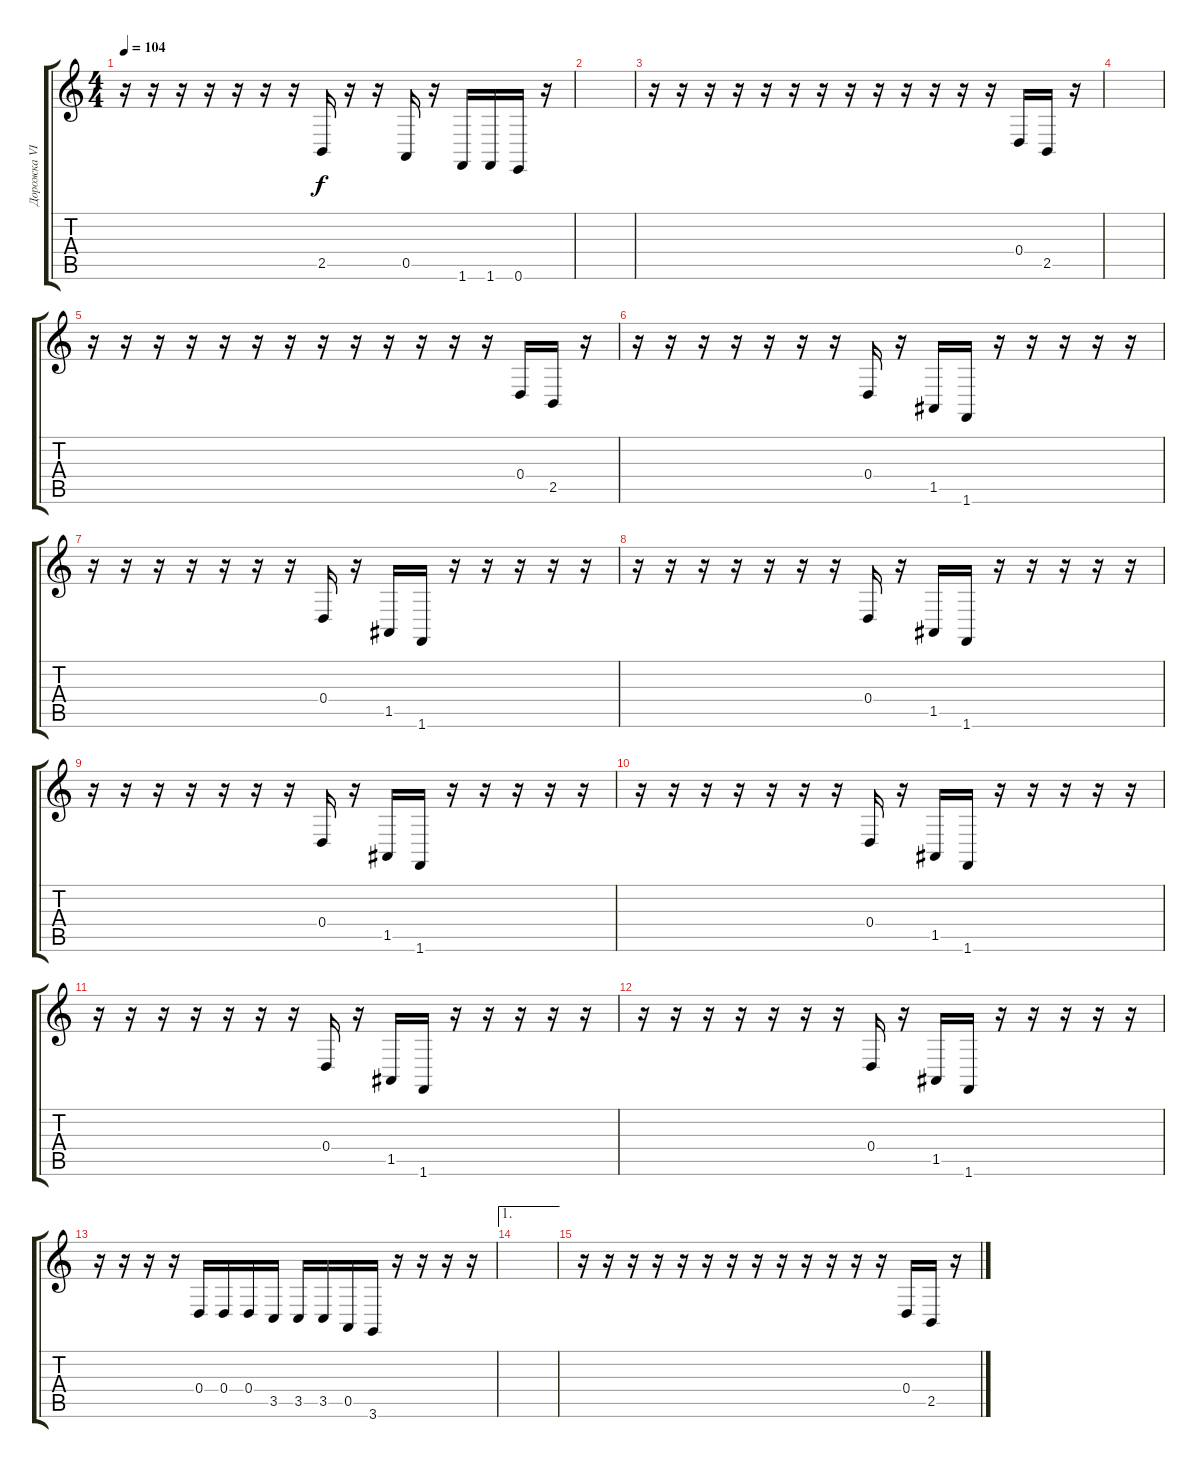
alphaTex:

\track ("Дорожка VI" "Дорожка VI") {instrument melodictom}
\staff {score tabs}
\tuning (E4 B3 G3 D3 A2 E2) {hide}
\ts (4 4)
\tempo 104
\clef g2
\ks c
r.16{dy f} r.16 r.16 r.16 r.16 r.16 r.16 2.5.16 r.16 r.16 0.5.16 r.16 1.6.16 1.6.16 0.6.16 r.16 |
|
r.16 r.16 r.16 r.16 r.16 r.16 r.16 r.16 r.16 r.16 r.16 r.16 r.16 0.4.16 2.5.16 r.16 |
|
r.16 r.16 r.16 r.16 r.16 r.16 r.16 r.16 r.16 r.16 r.16 r.16 r.16 0.4.16 2.5.16 r.16 |
r.16 r.16 r.16 r.16 r.16 r.16 r.16 0.4.16 r.16 1.5.16 1.6.16 r.16 r.16 r.16 r.16 r.16 |
r.16 r.16 r.16 r.16 r.16 r.16 r.16 0.4.16 r.16 1.5.16 1.6.16 r.16 r.16 r.16 r.16 r.16 |
r.16 r.16 r.16 r.16 r.16 r.16 r.16 0.4.16 r.16 1.5.16 1.6.16 r.16 r.16 r.16 r.16 r.16 |
r.16 r.16 r.16 r.16 r.16 r.16 r.16 0.4.16 r.16 1.5.16 1.6.16 r.16 r.16 r.16 r.16 r.16 |
r.16 r.16 r.16 r.16 r.16 r.16 r.16 0.4.16 r.16 1.5.16 1.6.16 r.16 r.16 r.16 r.16 r.16 |
r.16 r.16 r.16 r.16 r.16 r.16 r.16 0.4.16 r.16 1.5.16 1.6.16 r.16 r.16 r.16 r.16 r.16 |
r.16 r.16 r.16 r.16 r.16 r.16 r.16 0.4.16 r.16 1.5.16 1.6.16 r.16 r.16 r.16 r.16 r.16 |
r.16 r.16 r.16 r.16 0.4.16 0.4.16 0.4.16 3.5.16 3.5.16 3.5.16 0.5.16 3.6.16 r.16 r.16 r.16 r.16 |
\ae 1
|
r.16 r.16 r.16 r.16 r.16 r.16 r.16 r.16 r.16 r.16 r.16 r.16 r.16 0.4.16 2.5.16 r.16
